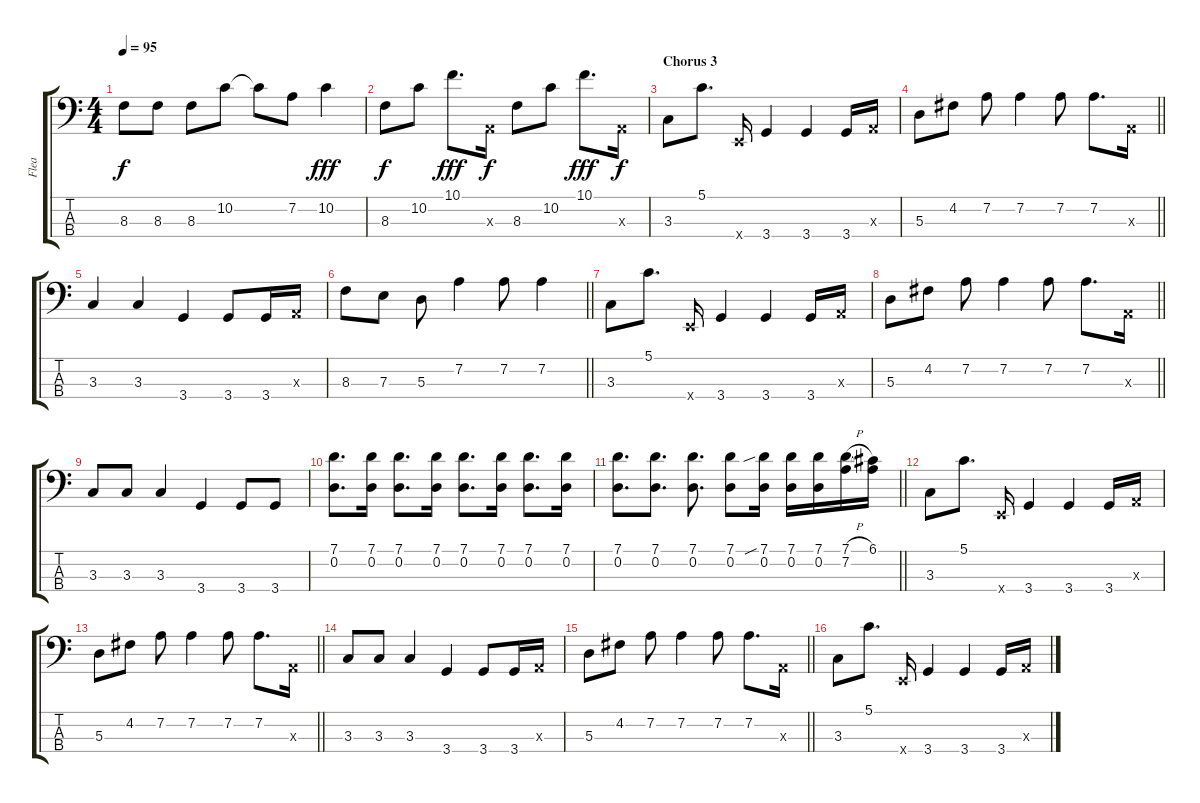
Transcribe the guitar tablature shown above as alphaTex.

\track ("Flea" "Flea") {instrument electricbassfinger}
\staff {score tabs}
\tuning (G2 D2 A1 E1) {hide}
\ts (4 4)
\tempo 95
\clef f4
\ks c
8.3.8{dy f} 8.3.8 8.3.8 10.2.8 10.2{t}.8 7.2.8 10.2.4{dy fff} |
8.3.8{dy f} 10.2.8 10.1.8{d dy fff} 0.3{x}.16{dy f} 8.3.8 10.2.8 10.1.8{d dy fff} 0.3{x}.16{dy f} |
\section ("" "Chorus 3")
3.3.8 5.1.8{d} 0.4{x}.16 3.4.4 3.4.4 3.4.16 0.3{x}.16 |
\barLineRight lightlight
5.3.8 4.2.8 7.2.8 7.2.4 7.2.8 7.2.8{d} 0.3{x}.16 |
3.3.4 3.3.4 3.4.4 3.4.8 3.4.16 0.3{x}.16 |
\barLineRight lightlight
8.3.8 7.3.8 5.3.8 7.2.4 7.2.8 7.2.4 |
3.3.8 5.1.8{d} 0.4{x}.16 3.4.4 3.4.4 3.4.16 0.3{x}.16 |
\barLineRight lightlight
5.3.8 4.2.8 7.2.8 7.2.4 7.2.8 7.2.8{d} 0.3{x}.16 |
3.3.8 3.3.8 3.3.4 3.4.4 3.4.8 3.4.8 |
(7.1 0.2).8{d} (7.1 0.2).16 (7.1 0.2).8{d} (7.1 0.2).16 (7.1 0.2).8{d} (7.1 0.2).16 (7.1 0.2).8{d} (7.1 0.2).16 |
\barLineRight lightlight
(7.1 0.2).8{d} (7.1 0.2).8{d} (7.1 0.2).8{d} (7.1 0.2).8 (7.1{sib} 0.2).16 (7.1 0.2).16 (7.1 0.2).16 (7.1{h} 7.2).16 (6.1 7.2{t}).16 |
3.3.8 5.1.8{d} 0.4{x}.16 3.4.4 3.4.4 3.4.16 0.3{x}.16 |
\barLineRight lightlight
5.3.8 4.2.8 7.2.8 7.2.4 7.2.8 7.2.8{d} 0.3{x}.16 |
3.3.8 3.3.8 3.3.4 3.4.4 3.4.8 3.4.16 0.3{x}.16 |
\barLineRight lightlight
5.3.8 4.2.8 7.2.8 7.2.4 7.2.8 7.2.8{d} 0.3{x}.16 |
3.3.8 5.1.8{d} 0.4{x}.16 3.4.4 3.4.4 3.4.16 0.3{x}.16
